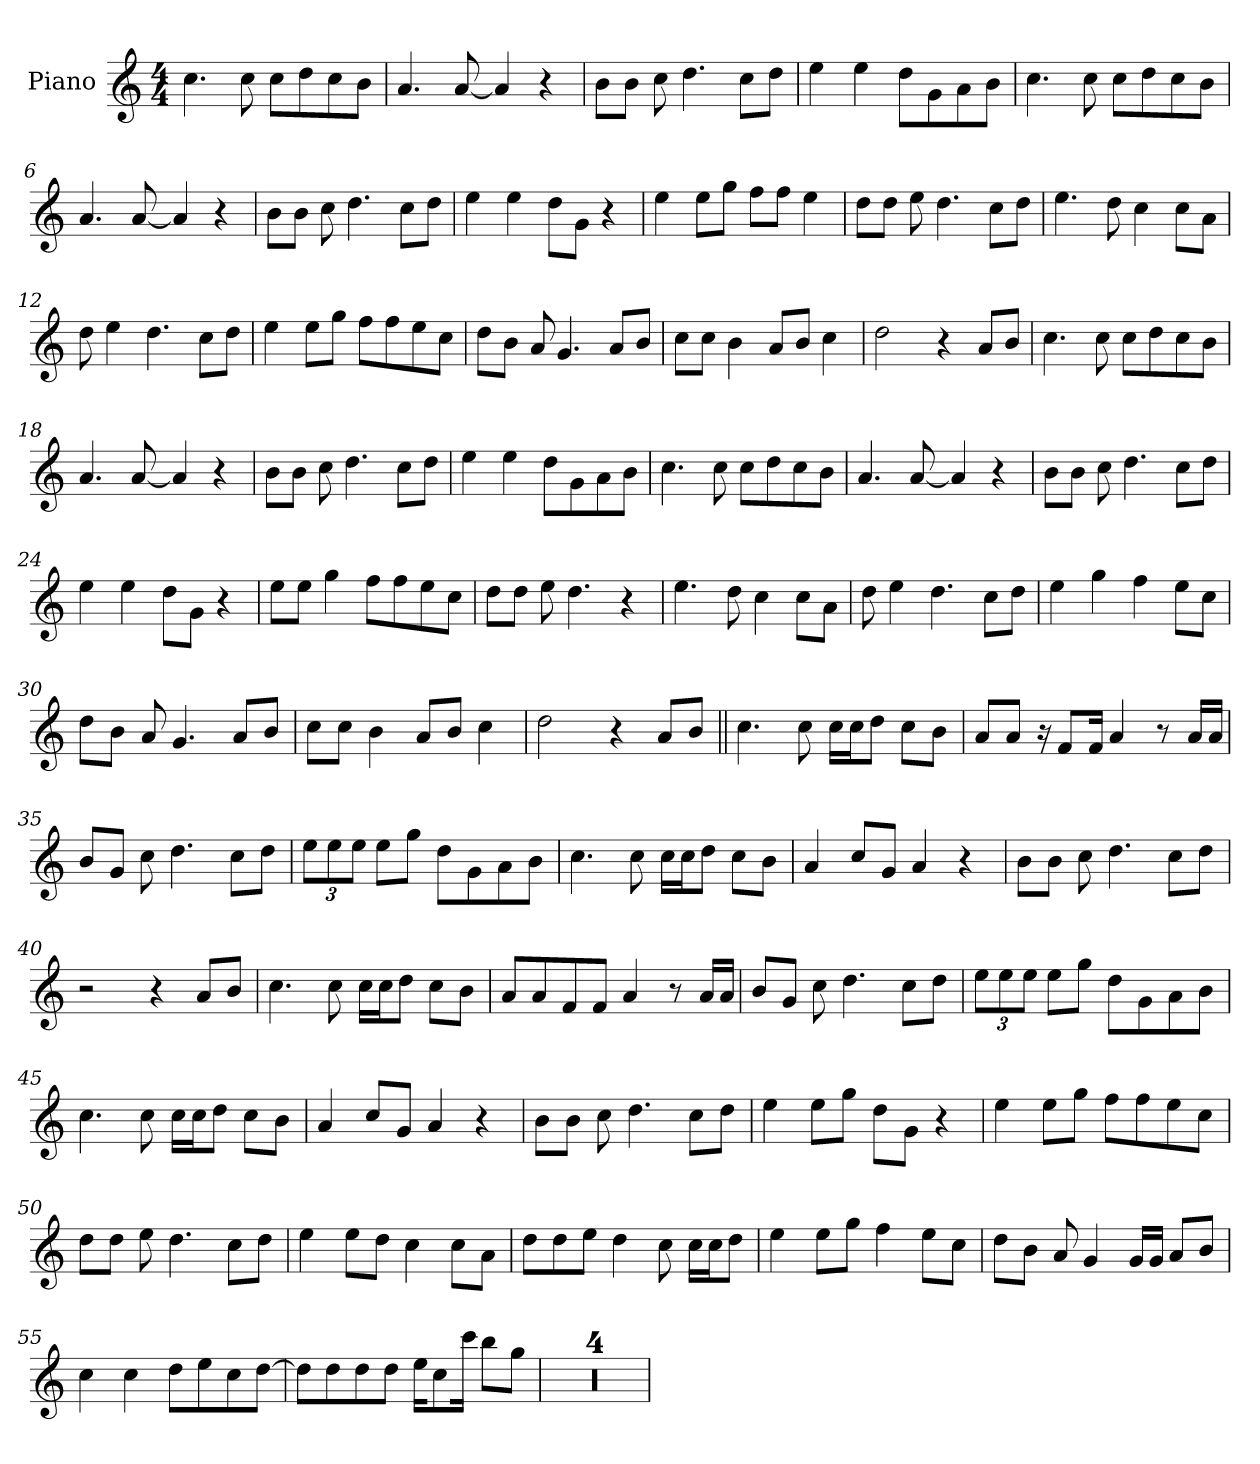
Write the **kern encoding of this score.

**kern
*part1
*staff1
*I"Piano
*I'Pno.
*clefG2
*k[]
*M4/4
*MM140
=1
4.cc
8cc
8ccL
8dd
8cc
8bJ
=2
4.a
[8a
4a]
4r
=3
8bL
8bJ
8cc
4.dd
8ccL
8ddJ
=4
4ee
4ee
8ddL
8g
8a
8bJ
=5
4.cc
8cc
8ccL
8dd
8cc
8bJ
=6
4.a
[8a
4a]
4r
=7
8bL
8bJ
8cc
4.dd
8ccL
8ddJ
=8
4ee
4ee
8ddL
8gJ
4r
=9
4ee
8eeL
8ggJ
8ffL
8ffJ
4ee
=10
8ddL
8ddJ
8ee
4.dd
8ccL
8ddJ
=11
4.ee
8dd
4cc
8ccL
8aJ
=12
8dd
4ee
4.dd
8ccL
8ddJ
=13
4ee
8eeL
8ggJ
8ffL
8ff
8ee
8ccJ
=14
8ddL
8bJ
8a
4.g
8aL
8bJ
=15
8ccL
8ccJ
4b
8aL
8bJ
4cc
=16
2dd
4r
8aL
8bJ
=17
4.cc
8cc
8ccL
8dd
8cc
8bJ
=18
4.a
[8a
4a]
4r
=19
8bL
8bJ
8cc
4.dd
8ccL
8ddJ
=20
4ee
4ee
8ddL
8g
8a
8bJ
=21
4.cc
8cc
8ccL
8dd
8cc
8bJ
=22
4.a
[8a
4a]
4r
=23
8bL
8bJ
8cc
4.dd
8ccL
8ddJ
=24
4ee
4ee
8ddL
8gJ
4r
=25
8eeL
8eeJ
4gg
8ffL
8ff
8ee
8ccJ
=26
8ddL
8ddJ
8ee
4.dd
4r
=27
4.ee
8dd
4cc
8ccL
8aJ
=28
8dd
4ee
4.dd
8ccL
8ddJ
=29
4ee
4gg
4ff
8eeL
8ccJ
=30
8ddL
8bJ
8a
4.g
8aL
8bJ
=31
8ccL
8ccJ
4b
8aL
8bJ
4cc
=32
2dd
4r
8aL
8bJ
=33||
4.cc
8cc
16ccLL
16ccJ
8ddJ
8ccL
8bJ
=34
8aL
8aJ
16r
8fL
16fJk
4a
8r
16aLL
16aJJ
=35
8bL
8gJ
8cc
4.dd
8ccL
8ddJ
=36
*Xbrackettup
12eeL
12ee
12eeJ
8eeL
8ggJ
8ddL
8g
8a
8bJ
=37
4.cc
8cc
16ccLL
16ccJ
8ddJ
8ccL
8bJ
=38
4a
8ccL
8gJ
4a
4r
=39
8bL
8bJ
8cc
4.dd
8ccL
8ddJ
=40
2r
4r
8aL
8bJ
=41
4.cc
8cc
16ccLL
16ccJ
8ddJ
8ccL
8bJ
=42
8aL
8a
8f
8fJ
4a
8r
16aLL
16aJJ
=43
8bL
8gJ
8cc
4.dd
8ccL
8ddJ
=44
12eeL
12ee
12eeJ
8eeL
8ggJ
8ddL
8g
8a
8bJ
=45
4.cc
8cc
16ccLL
16ccJ
8ddJ
8ccL
8bJ
=46
4a
8ccL
8gJ
4a
4r
=47
8bL
8bJ
8cc
4.dd
8ccL
8ddJ
=48
4ee
8eeL
8ggJ
8ddL
8gJ
4r
=49
4ee
8eeL
8ggJ
8ffL
8ff
8ee
8ccJ
=50
8ddL
8ddJ
8ee
4.dd
8ccL
8ddJ
=51
4ee
8eeL
8ddJ
4cc
8ccL
8aJ
=52
8ddL
8dd
8eeJ
4dd
8cc
16ccLL
16ccJ
8ddJ
=53
4ee
8eeL
8ggJ
4ff
8eeL
8ccJ
=54
8ddL
8bJ
8a
4g
16gLL
16gJJ
8aL
8bJ
=55
4cc
4cc
8ddL
8ee
8cc
[8ddJ
=56
8ddL]
8dd
8dd
8ddJ
16eeKL
8cc
16cccJk
8bbL
8ggJ
=57
1r
=58
1r
=59
1r
=60
1r
=
*-
